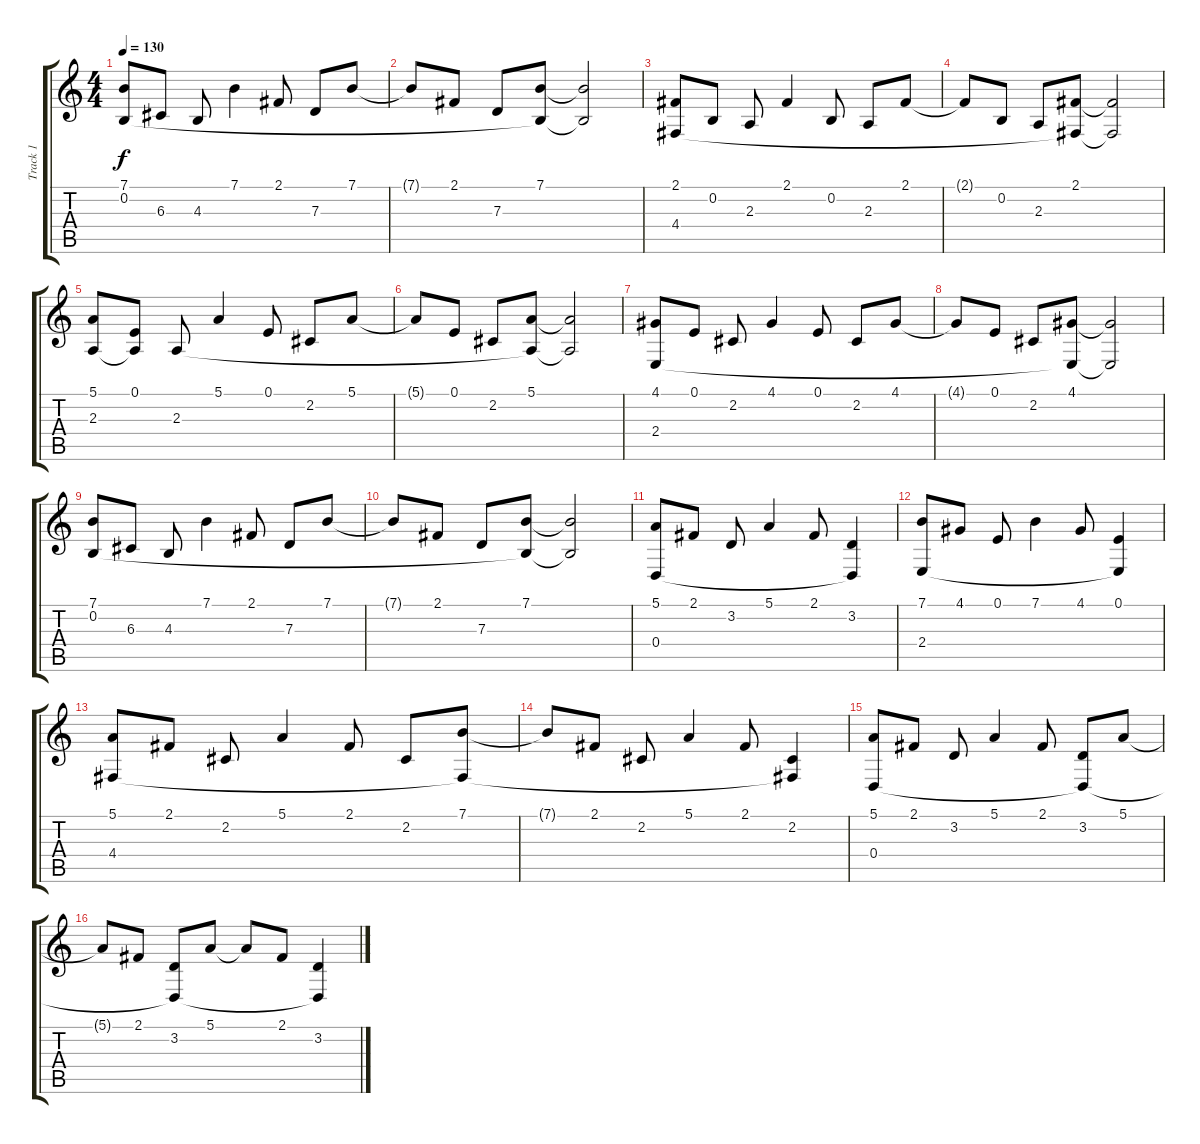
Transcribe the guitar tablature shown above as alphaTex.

\track ("Track 1" "Track 1") {instrument acousticgrandpiano}
\staff {score tabs}
\tuning (E4 B3 G3 D3 A2 E2) {hide}
\ts (4 4)
\tempo 130
\clef g2
\ks c
(7.1 0.2).8{dy f} 6.3.8 4.3.8 7.1.4 2.1.8 7.3.8 7.1.8 |
7.1{t}.8 2.1.8 7.3.8 (7.1 0.2{t}).8 (7.1{t} 0.2{t}).2 |
(2.1 4.4).8 0.2.8 2.3.8 2.1.4 0.2.8 2.3.8 2.1.8 |
2.1{t}.8 0.2.8 2.3.8 (2.1 4.4{t}).8 (2.1{t} 4.4{t}).2 |
(5.1 2.3).8 (0.1 2.3{t}).8 2.3.8 5.1.4 0.1.8 2.2.8 5.1.8 |
5.1{t}.8 0.1.8 2.2.8 (5.1 2.3{t}).8 (5.1{t} 2.3{t}).2 |
(4.1 2.4).8 0.1.8 2.2.8 4.1.4 0.1.8 2.2.8 4.1.8 |
4.1{t}.8 0.1.8 2.2.8 (4.1 2.4{t}).8 (4.1{t} 2.4{t}).2 |
(7.1 0.2).8 6.3.8 4.3.8 7.1.4 2.1.8 7.3.8 7.1.8 |
7.1{t}.8 2.1.8 7.3.8 (7.1 0.2{t}).8 (7.1{t} 0.2{t}).2 |
(5.1 0.4).8 2.1.8 3.2.8 5.1.4 2.1.8 (3.2 0.4{t}).4 |
(7.1 2.4).8 4.1.8 0.1.8 7.1.4 4.1.8 (0.1 2.4{t}).4 |
(5.1 4.4).8 2.1.8 2.2.8 5.1.4 2.1.8 2.2.8 (7.1 4.4{t}).8 |
7.1{t}.8 2.1.8 2.2.8 5.1.4 2.1.8 (2.2 4.4{t}).4 |
(5.1 0.4).8 2.1.8 3.2.8 5.1.4 2.1.8 (3.2 0.4{t}).8 5.1.8 |
5.1{t}.8 2.1.8 (3.2 0.4{t}).8 5.1.8 5.1{t}.8 2.1.8 (3.2 0.4{t}).4
